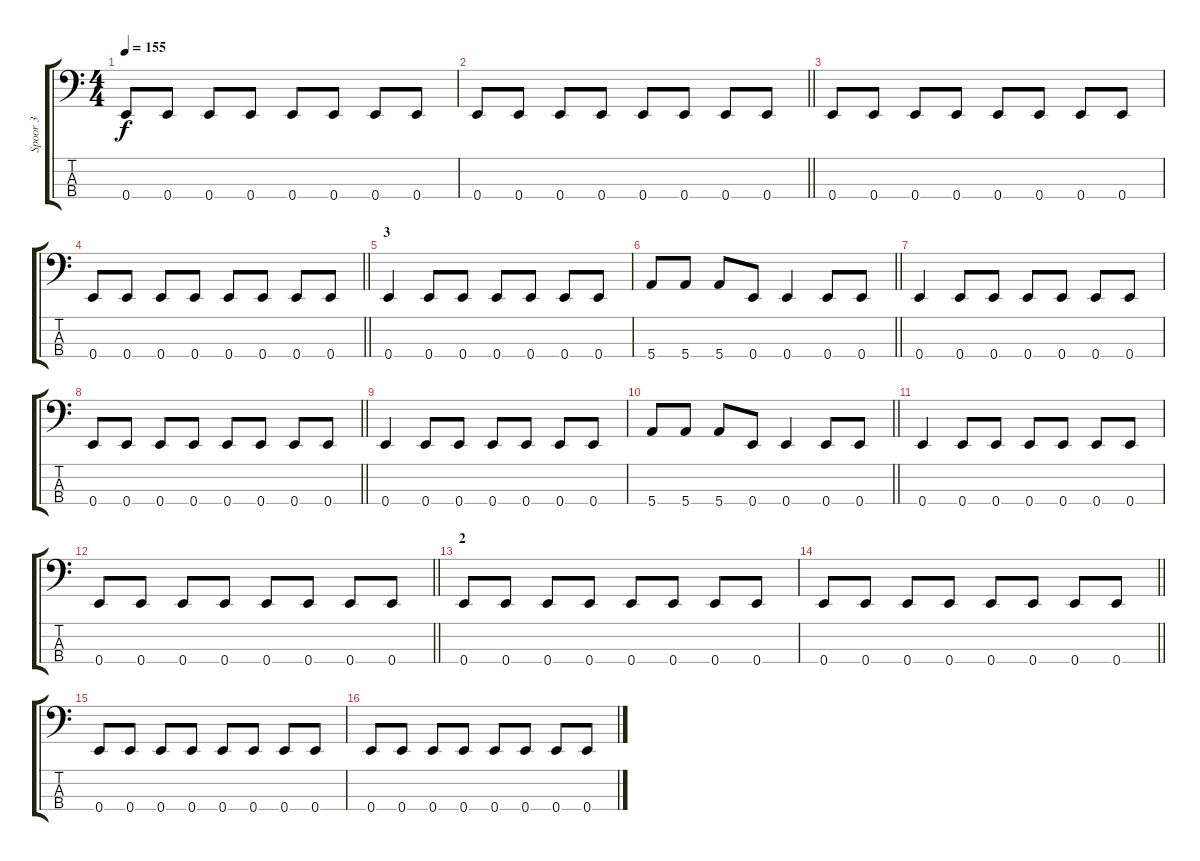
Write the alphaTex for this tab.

\track ("Spoor 3" "Spoor 3") {instrument electricbassfinger}
\staff {score tabs}
\tuning (G2 D2 A1 E1) {hide}
\ts (4 4)
\tempo 155
\clef f4
\ks c
0.4.8{dy f} 0.4.8 0.4.8 0.4.8 0.4.8 0.4.8 0.4.8 0.4.8 |
\barLineRight lightlight
0.4.8 0.4.8 0.4.8 0.4.8 0.4.8 0.4.8 0.4.8 0.4.8 |
0.4.8 0.4.8 0.4.8 0.4.8 0.4.8 0.4.8 0.4.8 0.4.8 |
\barLineRight lightlight
0.4.8 0.4.8 0.4.8 0.4.8 0.4.8 0.4.8 0.4.8 0.4.8 |
\section ("" "3")
0.4.4 0.4.8 0.4.8 0.4.8 0.4.8 0.4.8 0.4.8 |
\barLineRight lightlight
5.4.8 5.4.8 5.4.8 0.4.8 0.4.4 0.4.8 0.4.8 |
0.4.4 0.4.8 0.4.8 0.4.8 0.4.8 0.4.8 0.4.8 |
\barLineRight lightlight
0.4.8 0.4.8 0.4.8 0.4.8 0.4.8 0.4.8 0.4.8 0.4.8 |
0.4.4 0.4.8 0.4.8 0.4.8 0.4.8 0.4.8 0.4.8 |
\barLineRight lightlight
5.4.8 5.4.8 5.4.8 0.4.8 0.4.4 0.4.8 0.4.8 |
0.4.4 0.4.8 0.4.8 0.4.8 0.4.8 0.4.8 0.4.8 |
\barLineRight lightlight
0.4.8 0.4.8 0.4.8 0.4.8 0.4.8 0.4.8 0.4.8 0.4.8 |
\section ("" "2")
0.4.8 0.4.8 0.4.8 0.4.8 0.4.8 0.4.8 0.4.8 0.4.8 |
\barLineRight lightlight
0.4.8 0.4.8 0.4.8 0.4.8 0.4.8 0.4.8 0.4.8 0.4.8 |
0.4.8 0.4.8 0.4.8 0.4.8 0.4.8 0.4.8 0.4.8 0.4.8 |
0.4.8 0.4.8 0.4.8 0.4.8 0.4.8 0.4.8 0.4.8 0.4.8
